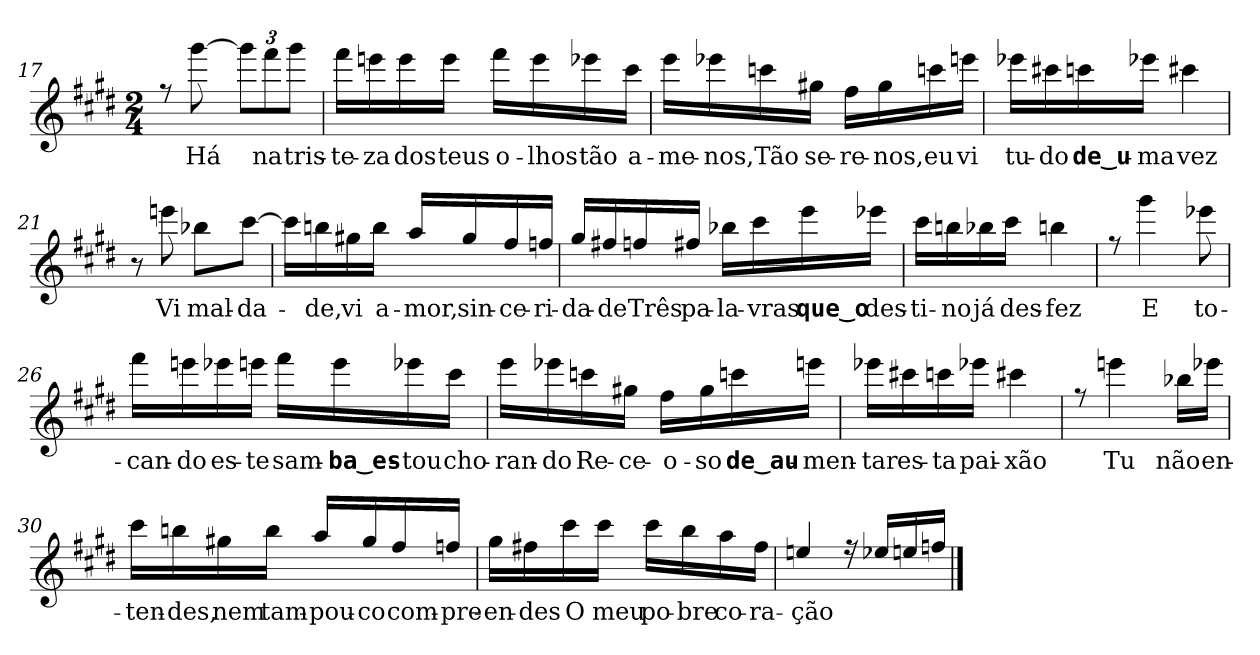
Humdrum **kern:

**kern	**text
*part1	*part1
*staff1	*staff1
*clefG2	*
*k[f#c#g#d#]	*
*E:	*
*M2/4	*
=17	=17
*^	*
8ree	4ryy	.
!	!	!LO:LY:b
[<8ggg#\	.	Há
12ggg#\L]	4ryy	.
!	!	!LO:LY:b
12fff#\	.	na
!	!	!LO:LY:b
12ggg#\J	.	tris-
!!LO:LB:g=z	!!
=18	=18	=18
!	!	!LO:LY:b
16fff#\LL	4ryy	-te-
!	!	!LO:LY:b
16eeen\	.	-za
!	!	!LO:LY:b
16eee\	.	dos
!	!	!LO:LY:b
16eee\JJ	.	teus
!	!	!LO:LY:b
16fff#\LL	4ryy	o-
!	!	!LO:LY:b
16eee\	.	-lhos
!	!	!LO:LY:b
16eee-X\	.	tão
!	!	!LO:LY:b
16ccc#\JJ	.	a-
=19	=19	=19
!	!	!LO:LY:b
16eee\LL	4ryy	-me-
!	!	!LO:LY:b
16eee-X\	.	-nos,
!	!	!LO:LY:b
16cccn\	.	Tão
!	!	!LO:LY:b
16gg#X\JJ	.	se-
!	!	!LO:LY:b
16ff#\LL	4ryy	-re-
!	!	!LO:LY:b
16gg#\	.	-nos,
!	!	!LO:LY:b
16cccn\	.	eu
!	!	!LO:LY:b
16eeen\JJ	.	vi
=20	=20	=20
!	!	!LO:LY:b
16eee-X\LL	2ryy	tu-
!	!	!LO:LY:b
16ccc#X\	.	-do
!	!	!LO:LY:b
16cccn\	.	de‿u-
!	!	!LO:LY:b
16eee-X\JJ	.	-ma
!	!	!LO:LY:b
4ccc#X\	.	vez
!!LO:LB:g=z	!!
=21	=21	=21
8r	4ryy	.
!	!	!LO:LY:b
8eeen\	.	Vi
!	!	!LO:LY:b
8bb-X\L	4ryy	mal-
!	!	!LO:LY:b
[<8ccc#\J	.	-da-
=22	=22	=22
16ccc#\LL]	4ryy	.
!	!	!LO:LY:b
16bbn\	.	-de,
!	!	!LO:LY:b
16gg#X\	.	vi
!	!	!LO:LY:b
16bb\JJ	.	a-
!	!	!LO:LY:b
16aa/LL	4ryy	-mor,
!	!	!LO:LY:b
16gg#/	.	sin-
!	!	!LO:LY:b
16ff#/	.	-ce-
!	!	!LO:LY:b
16ffn/JJ	.	-ri-
=23	=23	=23
!	!	!LO:LY:b
16gg#/LL	2ryy	-da-
!	!	!LO:LY:b
16ff#X/	.	-de
!	!	!LO:LY:b
16ffn/	.	Três
!	!	!LO:LY:b
16ff#X/JJ	.	pa-
!	!	!LO:LY:b
16bb-X\LL	.	-la-
!	!	!LO:LY:b
16ccc#\	.	-vras
!	!	!LO:LY:b
16eee\	.	que‿o
!	!	!LO:LY:b
16eee-X\JJ	.	des-
!!LO:PB:g=z	!!
=24	=24	=24
!	!	!LO:LY:b
16ccc#\LL	2ryy	-ti-
!	!	!LO:LY:b
16bbn\	.	-no
!	!	!LO:LY:b
16bb-X\	.	já
!	!	!LO:LY:b
16ccc#\JJ	.	des-
!	!	!LO:LY:b
4bbn\	.	-fez
=25	=25	=25
8ree	4ryy	.
!	!	!LO:LY:b
4ggg#\	.	E
.	4ryy	.
!	!	!LO:LY:b
8eee-X\	.	to-
=26	=26	=26
!	!	!LO:LY:b
16fff#\LL	4ryy	-can-
!	!	!LO:LY:b
16eeen\	.	-do
!	!	!LO:LY:b
16eee-X\	.	es-
!	!	!LO:LY:b
16eeen\JJ	.	-te
!	!	!LO:LY:b
16fff#\LL	4ryy	sam-
!	!	!LO:LY:b
16eee\	.	-ba‿es-
!	!	!LO:LY:b
16eee-X\	.	-tou
!	!	!LO:LY:b
16ccc#\JJ	.	cho-
!!LO:LB:g=z	!!
=27	=27	=27
!	!	!LO:LY:b
16eee\LL	4ryy	-ran-
!	!	!LO:LY:b
16eee-X\	.	-do
!	!	!LO:LY:b
16cccn\	.	Re-
!	!	!LO:LY:b
16gg#X\JJ	.	-ce-
!	!	!LO:LY:b
16ff#\LL	4ryy	-o-
!	!	!LO:LY:b
16gg#\	.	-so
!	!	!LO:LY:b
16cccn\	.	de‿au-
!	!	!LO:LY:b
16eeen\JJ	.	-men-
=28	=28	=28
!	!	!LO:LY:b
16eee-X\LL	2ryy	-tar
!	!	!LO:LY:b
16ccc#X\	.	es-
!	!	!LO:LY:b
16cccn\	.	-ta
!	!	!LO:LY:b
16eee-X\JJ	.	pai-
!	!	!LO:LY:b
4ccc#X\	.	-xão
=29	=29	=29
8ree	4ryy	.
!	!	!LO:LY:b
4eeen\	.	Tu
.	4ryy	.
!	!	!LO:LY:b
16bb-X\LL	.	não
!	!	!LO:LY:b
16eee-X\JJ	.	en-
!!LO:LB:g=z	!!
=30	=30	=30
!	!	!LO:LY:b
16ccc#\LL	4ryy	-ten-
!	!	!LO:LY:b
16bbn\	.	-des,
!	!	!LO:LY:b
16gg#X\	.	nem
!	!	!LO:LY:b
16bb\JJ	.	tam-
!	!	!LO:LY:b
16aa/LL	4ryy	-pou-
!	!	!LO:LY:b
16gg#/	.	-co
!	!	!LO:LY:b
16ff#/	.	com-
!	!	!LO:LY:b
16ffn/JJ	.	-pre-
=31	=31	=31
!	!	!LO:LY:b
16gg#\LL	4ryy	-en-
!	!	!LO:LY:b
16ff#X\	.	-des
!	!	!LO:LY:b
16ccc#\	.	O
!	!	!LO:LY:b
16ccc#\JJ	.	meu
!	!	!LO:LY:b
16ccc#\LL	4ryy	po-
!	!	!LO:LY:b
16bb\	.	-bre
!	!	!LO:LY:b
16aa\	.	co-
!	!	!LO:LY:b
16ff#\JJ	.	-ra-
=32	=32	=32
!	!	!LO:LY:b
4een/	2ryy	-ção
16ree	.	.
16ee-X/LL	.	.
16een/	.	.
16ffn/JJ	.	.
*v	*v	*
==	==
*-	*-
